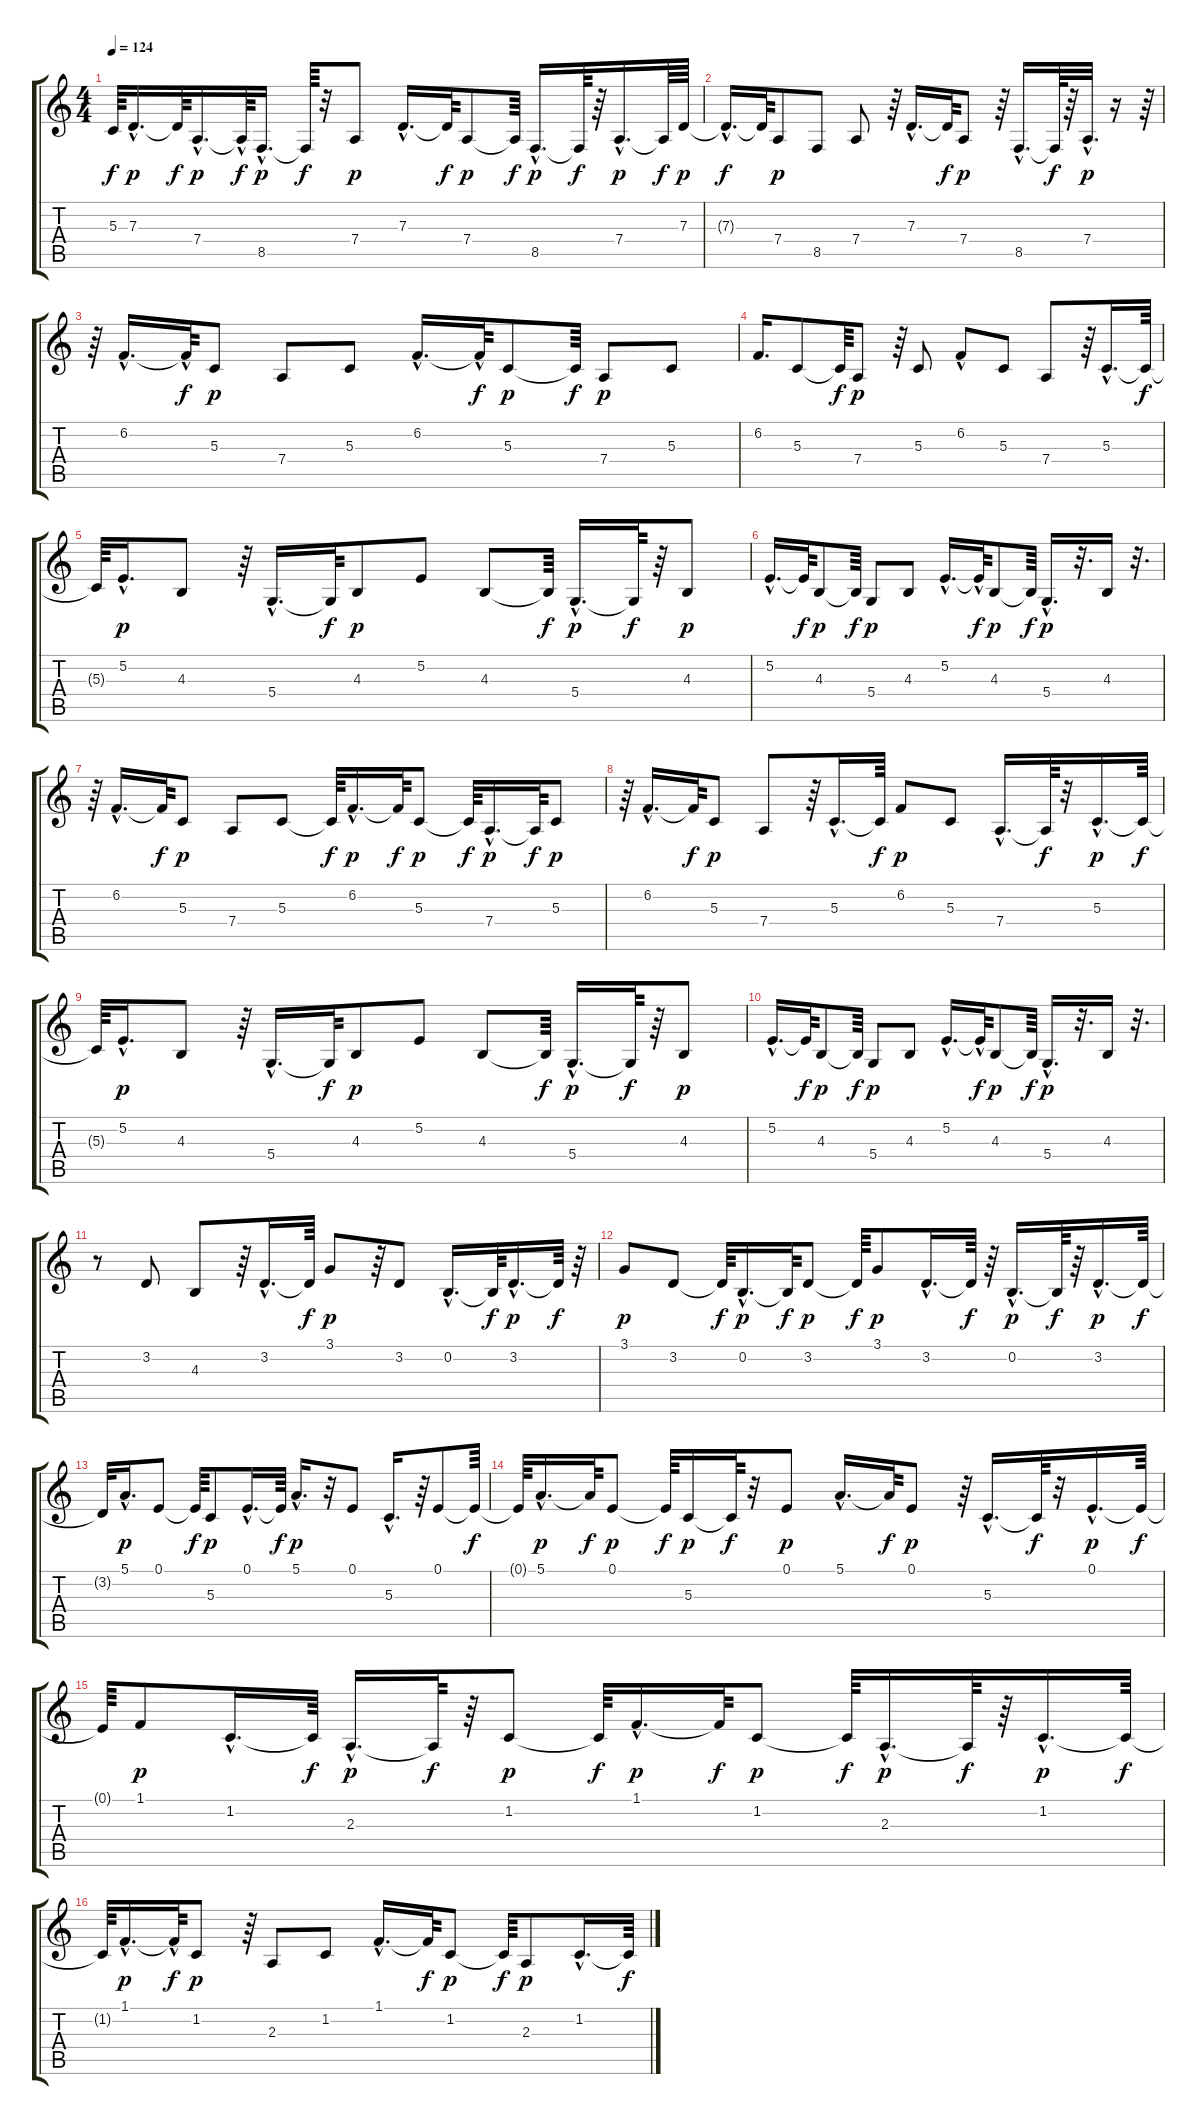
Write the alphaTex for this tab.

\track "" {instrument altosax}
\staff {score tabs}
\tuning (E4 B3 G3 D3 A2 E2) {hide}
\ts (4 4)
\tempo 124
\clef g2
\ks c
5.3{t}.64{dy f} 7.3{hac}.16{d dy p} 7.3{t}.64{dy f} 7.4{hac}.16{d dy p} 7.4{hac t}.64{dy f} 8.5{hac}.16{d dy p} 8.5{t}.64{dy f} r.32 7.4.8{dy p} 7.3{hac}.16{d} 7.3{t}.64{dy f} 7.4.8{dy p} 7.4{t}.64{dy f} 8.5{hac}.16{d dy p} 8.5{t}.64{dy f} r.64 7.4{hac}.16{d dy p} 7.4{t}.64{dy f} 7.3.64{dy p} |
7.3{hac t}.16{d dy f} 7.3{t}.64 7.4.8{dy p} 8.5.8 7.4.8 r.64 7.3{hac}.16{d} 7.3{t}.64{dy f} 7.4.8{dy p} r.64 8.5{hac}.16{d} 8.5{t}.64{dy f} r.64 7.4{hac}.32{d dy p} r.16 r.64 |
r.64 6.2{hac}.16{d} 6.2{hac t}.64{dy f} 5.3.8{dy p} 7.4.8 5.3.8 6.2{hac}.16{d} 6.2{hac t}.64{dy f} 5.3.8{dy p} 5.3{t}.64{dy f} 7.4.8{dy p} 5.3.8 |
6.2.16{d} 5.3.8 5.3{t}.64{dy f} 7.4.8{dy p} r.64 5.3.8 6.2{hac}.8 5.3.8 7.4.8 r.64 5.3{hac}.16{d} 5.3{t}.64{dy f} |
5.3{t}.64 5.2{hac}.16{d dy p} 4.3.8 r.64 5.4{hac}.16{d} 5.4{t}.64{dy f} 4.3.8{dy p} 5.2.8 4.3.8 4.3{t}.64{dy f} 5.4{hac}.16{d dy p} 5.4{t}.64{dy f} r.64 4.3.8{dy p} |
5.2{hac}.16{d} 5.2{t}.64{dy f} 4.3.8{dy p} 4.3{t}.64{dy f} 5.4.8{dy p} 4.3.8 5.2{hac}.16{d} 5.2{hac t}.64{dy f} 4.3.8{dy p} 4.3{t}.64{dy f} 5.4{hac}.16{d dy p} r.32{d} 4.3.16 r.32{d} |
r.64 6.2{hac}.16{d} 6.2{t}.64{dy f} 5.3.8{dy p} 7.4.8 5.3.8 5.3{t}.64{dy f} 6.2{hac}.16{d dy p} 6.2{t}.64{dy f} 5.3.8{dy p} 5.3{t}.64{dy f} 7.4{hac}.16{d dy p} 7.4{t}.64{dy f} 5.3.8{dy p} |
r.64 6.2{hac}.16{d} 6.2{t}.64{dy f} 5.3.8{dy p} 7.4.8 r.64 5.3{hac}.16{d} 5.3{t}.64{dy f} 6.2.8{dy p} 5.3.8 7.4{hac}.16{d} 7.4{t}.64{dy f} r.32 5.3{hac}.16{d dy p} 5.3{t}.64{dy f} |
5.3{t}.64 5.2{hac}.16{d dy p} 4.3.8 r.64 5.4{hac}.16{d} 5.4{t}.64{dy f} 4.3.8{dy p} 5.2.8 4.3.8 4.3{t}.64{dy f} 5.4{hac}.16{d dy p} 5.4{t}.64{dy f} r.64 4.3.8{dy p} |
5.2{hac}.16{d} 5.2{t}.64{dy f} 4.3.8{dy p} 4.3{t}.64{dy f} 5.4.8{dy p} 4.3.8 5.2{hac}.16{d} 5.2{hac t}.64{dy f} 4.3.8{dy p} 4.3{t}.64{dy f} 5.4{hac}.16{d dy p} r.32{d} 4.3.16 r.32{d} |
r.8 3.2.8 4.3.8 r.64 3.2{hac}.16{d} 3.2{t}.64{dy f} 3.1.8{dy p} r.64 3.2.8 0.2{hac}.16{d} 0.2{t}.64{dy f} 3.2{hac}.16{d dy p} 3.2{t}.64{dy f} r.64 |
3.1.8{dy p} 3.2.8 3.2{t}.64{dy f} 0.2{hac}.16{d dy p} 0.2{t}.64{dy f} 3.2.8{dy p} 3.2{t}.64{dy f} 3.1.8{dy p} 3.2{hac}.16{d} 3.2{t}.64{dy f} r.64 0.2{hac}.16{d dy p} 0.2{t}.64{dy f} r.64 3.2{hac}.16{d dy p} 3.2{t}.64{dy f} |
3.2{t}.32 5.1{hac}.16{d dy p} 0.1.8 0.1{t}.64{dy f} 5.3.8{dy p} 0.1{hac}.16{d} 0.1{t}.64{dy f} 5.1{hac}.16{d dy p} r.32 0.1.8 5.3{hac}.16{d} r.64 0.1.8 0.1{t}.64{dy f} |
0.1{t}.64 5.1{hac}.16{d dy p} 5.1{t}.64{dy f} 0.1.8{dy p} 0.1{t}.64{dy f} 5.3.16{dy p} 5.3{t}.64{dy f} r.32 0.1.8{dy p} 5.1{hac}.16{d} 5.1{t}.64{dy f} 0.1.8{dy p} r.64 5.3{hac}.16{d} 5.3{t}.64{dy f} r.32 0.1{hac}.16{d dy p} 0.1{t}.64{dy f} |
0.1{t}.64 1.1.8{dy p} 1.2{hac}.16{d} 1.2{t}.64{dy f} 2.3{hac}.16{d dy p} 2.3{t}.64{dy f} r.64 1.2.8{dy p} 1.2{t}.64{dy f} 1.1{hac}.16{d dy p} 1.1{t}.64{dy f} 1.2.8{dy p} 1.2{t}.64{dy f} 2.3{hac}.16{d dy p} 2.3{t}.64{dy f} r.64 1.2{hac}.16{d dy p} 1.2{t}.64{dy f} |
1.2{t}.64 1.1{hac}.16{d dy p} 1.1{hac t}.64{dy f} 1.2.8{dy p} r.64 2.3.8 1.2.8 1.1{hac}.16{d} 1.1{t}.64{dy f} 1.2.8{dy p} 1.2{t}.64{dy f} 2.3.8{dy p} 1.2{hac}.16{d} 1.2{t}.64{dy f}
